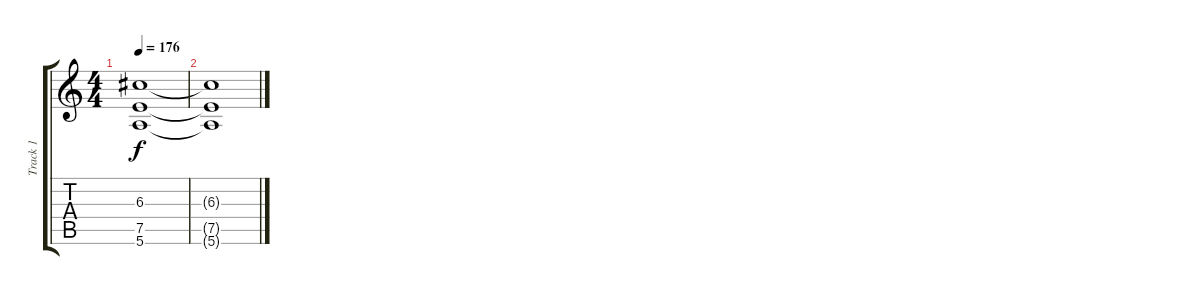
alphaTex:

\track ("Track 1" "Track 1") {instrument electricguitarclean}
\staff {score tabs}
\tuning (E4 B3 G3 D3 A2 E2) {hide}
\ts (4 4)
\tempo 176
\clef g2
\ks c
(6.3{t} 7.5{t} 5.6{t}).1{dy f} |
(6.3{t} 7.5{t} 5.6{t}).1
